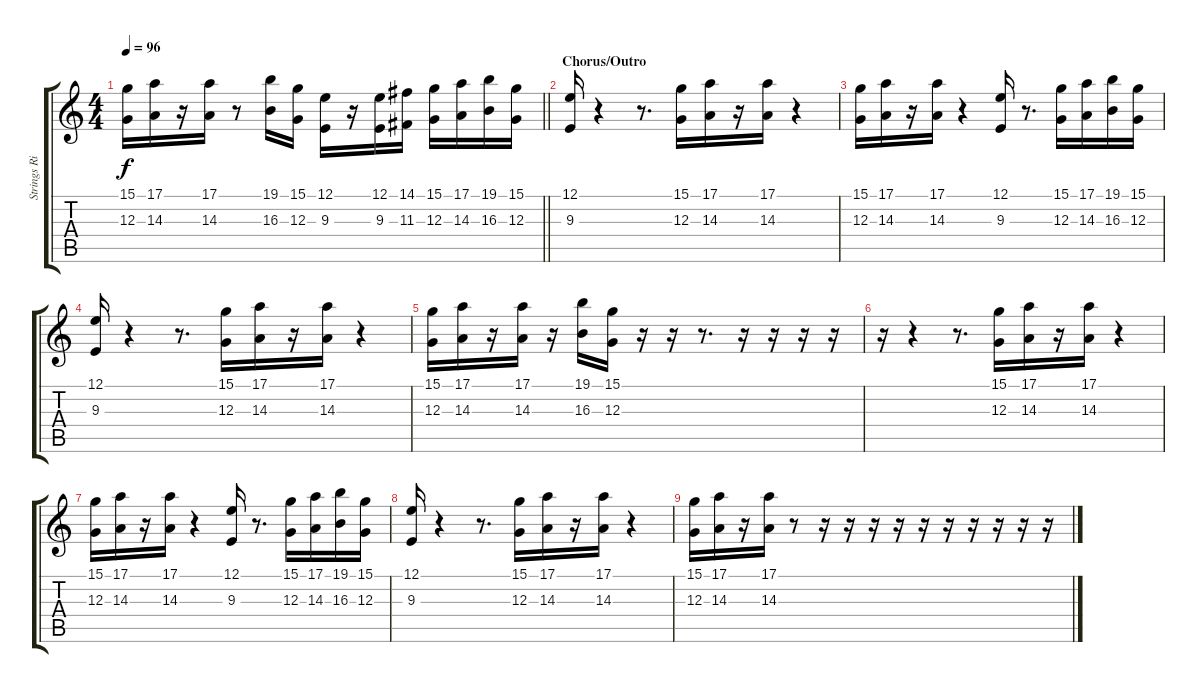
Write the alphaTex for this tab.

\track ("Strings Riff" "Strings Ri") {instrument stringensemble1}
\staff {score tabs}
\tuning (E4 B3 G3 D3 A2 E2) {hide}
\ts (4 4)
\tempo 96
\clef g2
\barLineRight lightlight
\ks c
(15.1 12.3).16{dy f} (17.1 14.3).16 r.16 (17.1 14.3).16 r.8 (19.1 16.3).16 (15.1 12.3).16 (12.1 9.3).16 r.16 (12.1 9.3).16 (14.1 11.3).16 (15.1 12.3).16 (17.1 14.3).16 (19.1 16.3).16 (15.1 12.3).16 |
\section ("" "Chorus/Outro")
(12.1 9.3).16 r.4 r.8{d} (15.1 12.3).16 (17.1 14.3).16 r.16 (17.1 14.3).16 r.4 |
(15.1 12.3).16 (17.1 14.3).16 r.16 (17.1 14.3).16 r.4 (12.1 9.3).16 r.8{d} (15.1 12.3).16 (17.1 14.3).16 (19.1 16.3).16 (15.1 12.3).16 |
(12.1 9.3).16 r.4 r.8{d} (15.1 12.3).16 (17.1 14.3).16 r.16 (17.1 14.3).16 r.4 |
(15.1 12.3).16 (17.1 14.3).16 r.16 (17.1 14.3).16 r.16 (19.1 16.3).16 (15.1 12.3).16 r.16 r.16 r.8{d} r.16 r.16 r.16 r.16 |
r.16 r.4 r.8{d} (15.1 12.3).16 (17.1 14.3).16 r.16 (17.1 14.3).16 r.4 |
(15.1 12.3).16 (17.1 14.3).16 r.16 (17.1 14.3).16 r.4 (12.1 9.3).16 r.8{d} (15.1 12.3).16 (17.1 14.3).16 (19.1 16.3).16 (15.1 12.3).16 |
(12.1 9.3).16 r.4 r.8{d} (15.1 12.3).16 (17.1 14.3).16 r.16 (17.1 14.3).16 r.4 |
(15.1 12.3).16 (17.1 14.3).16 r.16 (17.1 14.3).16 r.8 r.16 r.16 r.16 r.16 r.16 r.16 r.16 r.16 r.16 r.16
